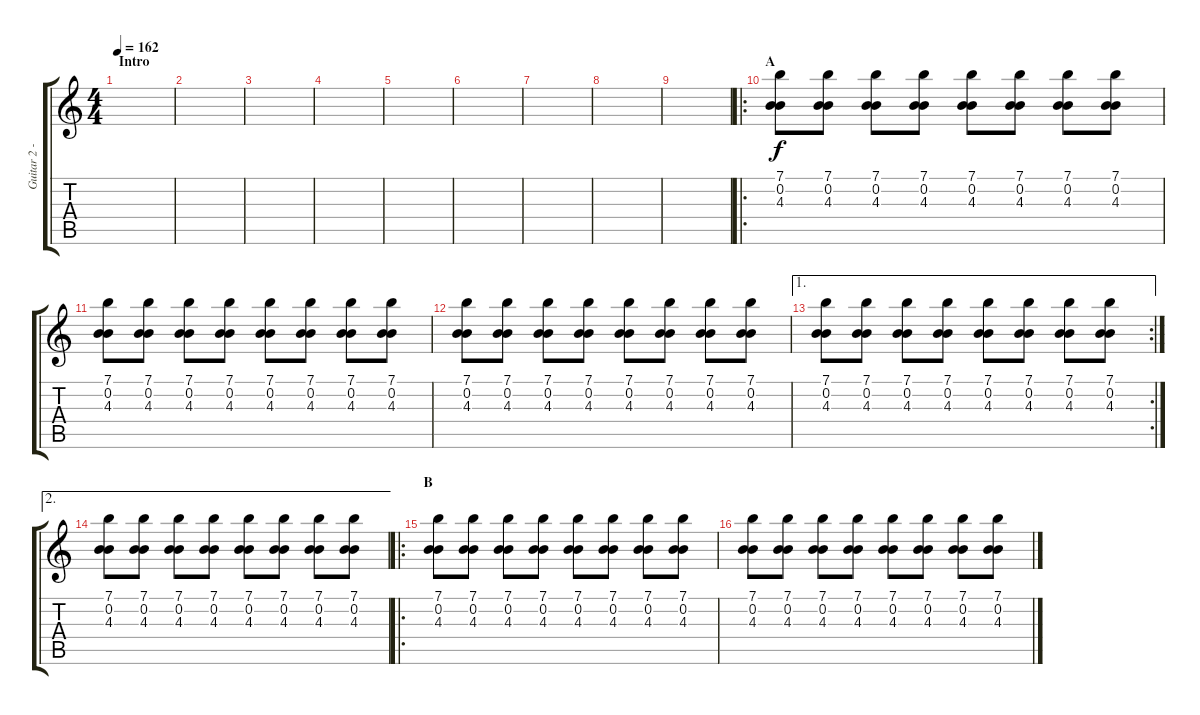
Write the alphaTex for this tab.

\track ("Guitar 2 - left" "Guitar 2 -") {instrument distortionguitar}
\staff {score tabs}
\tuning (E4 B3 G3 D3 A2 E2) {hide}
\ts (4 4)
\section ("" "Intro")
\tempo 162
\clef g2
\ks c
|
|
|
|
|
|
|
|
|
\ro
\section ("" "A")
(7.1 0.2 4.3).8 (7.1 0.2 4.3).8 (7.1 0.2 4.3).8 (7.1 0.2 4.3).8 (7.1 0.2 4.3).8 (7.1 0.2 4.3).8 (7.1 0.2 4.3).8 (7.1 0.2 4.3).8 |
(7.1 0.2 4.3).8 (7.1 0.2 4.3).8 (7.1 0.2 4.3).8 (7.1 0.2 4.3).8 (7.1 0.2 4.3).8 (7.1 0.2 4.3).8 (7.1 0.2 4.3).8 (7.1 0.2 4.3).8 |
(7.1 0.2 4.3).8 (7.1 0.2 4.3).8 (7.1 0.2 4.3).8 (7.1 0.2 4.3).8 (7.1 0.2 4.3).8 (7.1 0.2 4.3).8 (7.1 0.2 4.3).8 (7.1 0.2 4.3).8 |
\ae 1
\rc 2
(7.1 0.2 4.3).8 (7.1 0.2 4.3).8 (7.1 0.2 4.3).8 (7.1 0.2 4.3).8 (7.1 0.2 4.3).8 (7.1 0.2 4.3).8 (7.1 0.2 4.3).8 (7.1 0.2 4.3).8 |
\ae 2
(7.1 0.2 4.3).8 (7.1 0.2 4.3).8 (7.1 0.2 4.3).8 (7.1 0.2 4.3).8 (7.1 0.2 4.3).8 (7.1 0.2 4.3).8 (7.1 0.2 4.3).8 (7.1 0.2 4.3).8 |
\ro
\section ("" "B")
(7.1 0.2 4.3).8 (7.1 0.2 4.3).8 (7.1 0.2 4.3).8 (7.1 0.2 4.3).8 (7.1 0.2 4.3).8 (7.1 0.2 4.3).8 (7.1 0.2 4.3).8 (7.1 0.2 4.3).8 |
(7.1 0.2 4.3).8 (7.1 0.2 4.3).8 (7.1 0.2 4.3).8 (7.1 0.2 4.3).8 (7.1 0.2 4.3).8 (7.1 0.2 4.3).8 (7.1 0.2 4.3).8 (7.1 0.2 4.3).8
